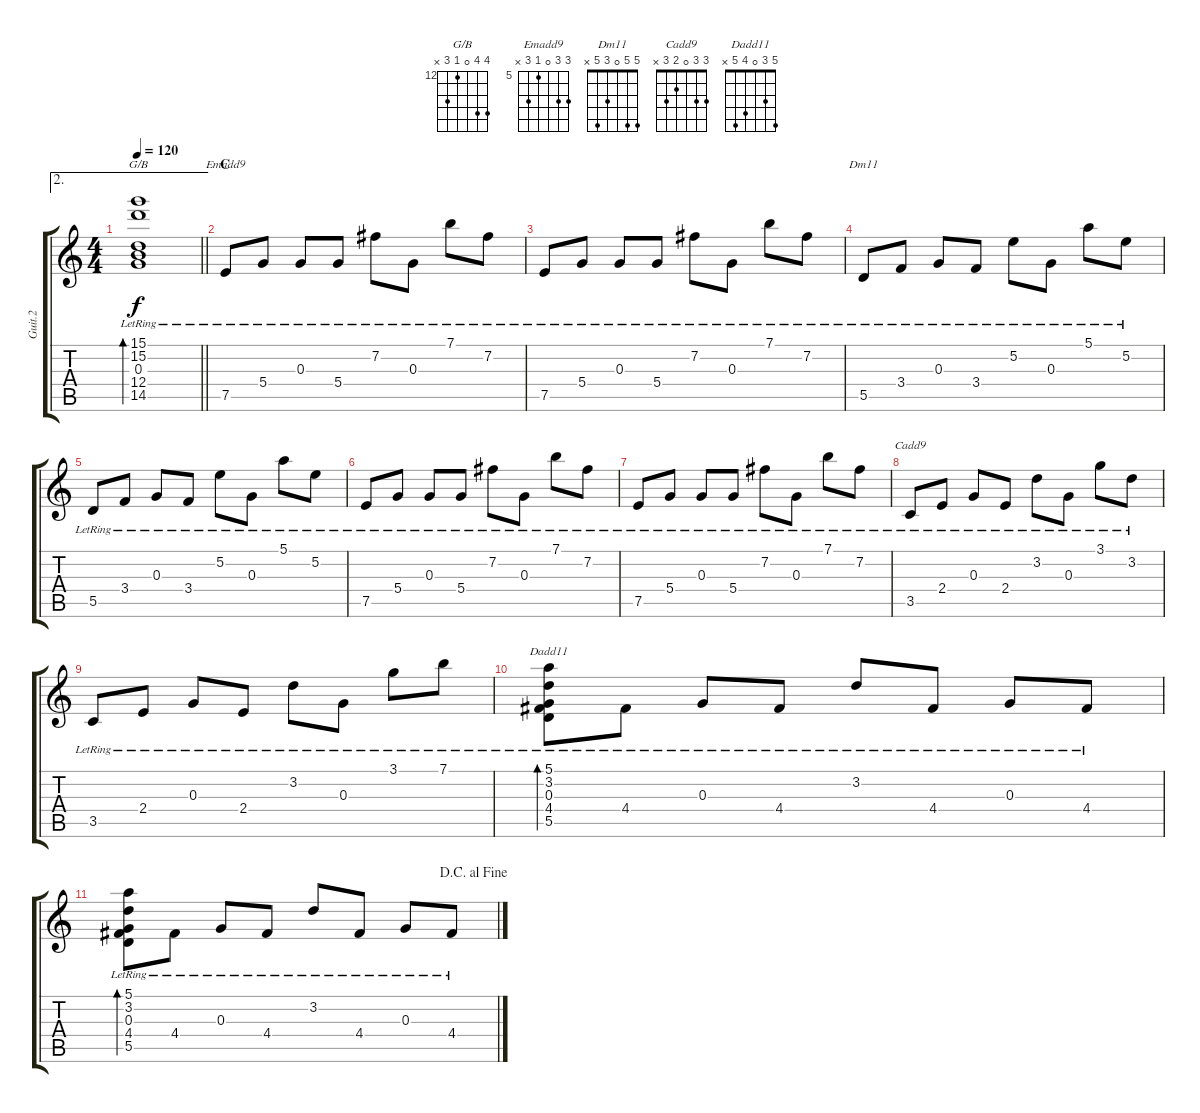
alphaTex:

\track ("Guit.2" "Guit.2") {instrument electricguitarjazz}
\staff {score tabs}
\tuning (E4 B3 G3 D3 A2 E2) {hide}
\chord ("G/B" 15 15 0 12 14 x) {firstfret 12}
\chord ("Emadd9" 7 7 0 5 7 x) {firstfret 5}
\chord ("Dm11" 5 5 0 3 5 x)
\chord ("Cadd9" 3 3 0 2 3 x)
\chord ("Dadd11" 5 3 0 4 5 x)
\ae 2
\ts (4 4)
\tempo 120
\clef g2
\barLineRight lightlight
\ks c
(15.1{lr} 15.2{lr} 0.3{lr} 12.4{lr} 14.5{lr}).1{bd 240 ch "G/B" dy f} |
\section ("" "C")
7.5{lr}.8{ch "Emadd9"} 5.4{lr}.8 0.3{lr}.8 5.4{lr}.8 7.2{lr}.8 0.3{lr}.8 7.1{lr}.8 7.2{lr}.8 |
7.5{lr}.8 5.4{lr}.8 0.3{lr}.8 5.4{lr}.8 7.2{lr}.8 0.3{lr}.8 7.1{lr}.8 7.2{lr}.8 |
5.5{lr}.8{ch "Dm11"} 3.4{lr}.8 0.3{lr}.8 3.4{lr}.8 5.2{lr}.8 0.3{lr}.8 5.1{lr}.8 5.2{lr}.8 |
5.5{lr}.8 3.4{lr}.8 0.3{lr}.8 3.4{lr}.8 5.2{lr}.8 0.3{lr}.8 5.1{lr}.8 5.2{lr}.8 |
7.5{lr}.8 5.4{lr}.8 0.3{lr}.8 5.4{lr}.8 7.2{lr}.8 0.3{lr}.8 7.1{lr}.8 7.2{lr}.8 |
7.5{lr}.8 5.4{lr}.8 0.3{lr}.8 5.4{lr}.8 7.2{lr}.8 0.3{lr}.8 7.1{lr}.8 7.2{lr}.8 |
3.5{lr}.8{ch "Cadd9"} 2.4{lr}.8 0.3{lr}.8 2.4{lr}.8 3.2{lr}.8 0.3{lr}.8 3.1{lr}.8 3.2{lr}.8 |
3.5{lr}.8 2.4{lr}.8 0.3{lr}.8 2.4{lr}.8 3.2{lr}.8 0.3{lr}.8 3.1{lr}.8 7.1{lr}.8 |
(5.1{lr} 3.2{lr} 0.3{lr} 4.4{lr} 5.5{lr}).8{bd 240 ch "Dadd11"} 4.4{lr}.8 0.3{lr}.8 4.4{lr}.8 3.2{lr}.8 4.4{lr}.8 0.3{lr}.8 4.4{lr}.8 |
\jump dacapoalfine
(5.1{lr} 3.2{lr} 0.3{lr} 4.4{lr} 5.5{lr}).8{bd 240} 4.4{lr}.8 0.3{lr}.8 4.4{lr}.8 3.2{lr}.8 4.4{lr}.8 0.3{lr}.8 4.4{lr}.8
